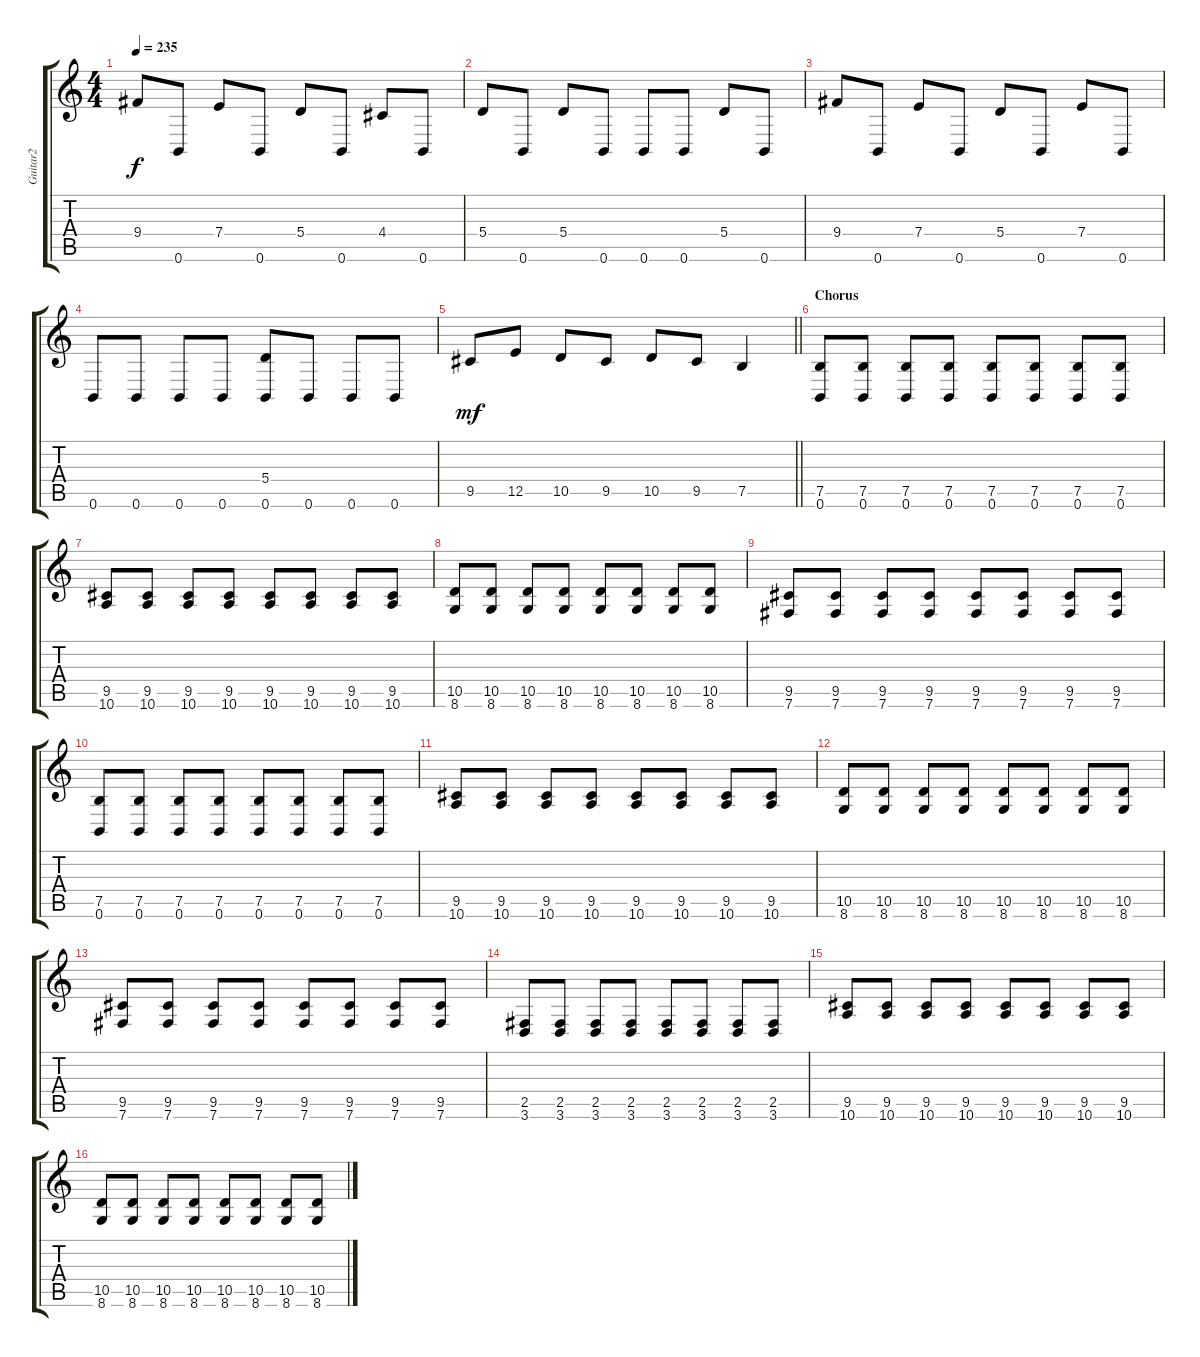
\track ("Guitar2" "Guitar2") {instrument distortionguitar}
\staff {score tabs}
\tuning (B3 Gb3 D3 A2 E2 B1) {hide}
\ts (4 4)
\tempo 235
\clef g2
\ks c
9.4.8{dy f} 0.6.8 7.4.8 0.6.8 5.4.8 0.6.8 4.4.8 0.6.8 |
5.4.8 0.6.8 5.4.8 0.6.8 0.6.8 0.6.8 5.4.8 0.6.8 |
9.4.8 0.6.8 7.4.8 0.6.8 5.4.8 0.6.8 7.4.8 0.6.8 |
0.6.8 0.6.8 0.6.8 0.6.8 (5.4 0.6).8 0.6.8 0.6.8 0.6.8 |
\barLineRight lightlight
9.5.8{dy mf} 12.5.8 10.5.8 9.5.8 10.5.8 9.5.8 7.5.4 |
\section ("" "Chorus")
(7.5 0.6).8 (7.5 0.6).8 (7.5 0.6).8 (7.5 0.6).8 (7.5 0.6).8 (7.5 0.6).8 (7.5 0.6).8 (7.5 0.6).8 |
(9.5 10.6).8 (9.5 10.6).8 (9.5 10.6).8 (9.5 10.6).8 (9.5 10.6).8 (9.5 10.6).8 (9.5 10.6).8 (9.5 10.6).8 |
(10.5 8.6).8 (10.5 8.6).8 (10.5 8.6).8 (10.5 8.6).8 (10.5 8.6).8 (10.5 8.6).8 (10.5 8.6).8 (10.5 8.6).8 |
(9.5 7.6).8 (9.5 7.6).8 (9.5 7.6).8 (9.5 7.6).8 (9.5 7.6).8 (9.5 7.6).8 (9.5 7.6).8 (9.5 7.6).8 |
(7.5 0.6).8 (7.5 0.6).8 (7.5 0.6).8 (7.5 0.6).8 (7.5 0.6).8 (7.5 0.6).8 (7.5 0.6).8 (7.5 0.6).8 |
(9.5 10.6).8 (9.5 10.6).8 (9.5 10.6).8 (9.5 10.6).8 (9.5 10.6).8 (9.5 10.6).8 (9.5 10.6).8 (9.5 10.6).8 |
(10.5 8.6).8 (10.5 8.6).8 (10.5 8.6).8 (10.5 8.6).8 (10.5 8.6).8 (10.5 8.6).8 (10.5 8.6).8 (10.5 8.6).8 |
(9.5 7.6).8 (9.5 7.6).8 (9.5 7.6).8 (9.5 7.6).8 (9.5 7.6).8 (9.5 7.6).8 (9.5 7.6).8 (9.5 7.6).8 |
(2.5 3.6).8 (2.5 3.6).8 (2.5 3.6).8 (2.5 3.6).8 (2.5 3.6).8 (2.5 3.6).8 (2.5 3.6).8 (2.5 3.6).8 |
(9.5 10.6).8 (9.5 10.6).8 (9.5 10.6).8 (9.5 10.6).8 (9.5 10.6).8 (9.5 10.6).8 (9.5 10.6).8 (9.5 10.6).8 |
(10.5 8.6).8 (10.5 8.6).8 (10.5 8.6).8 (10.5 8.6).8 (10.5 8.6).8 (10.5 8.6).8 (10.5 8.6).8 (10.5 8.6).8
